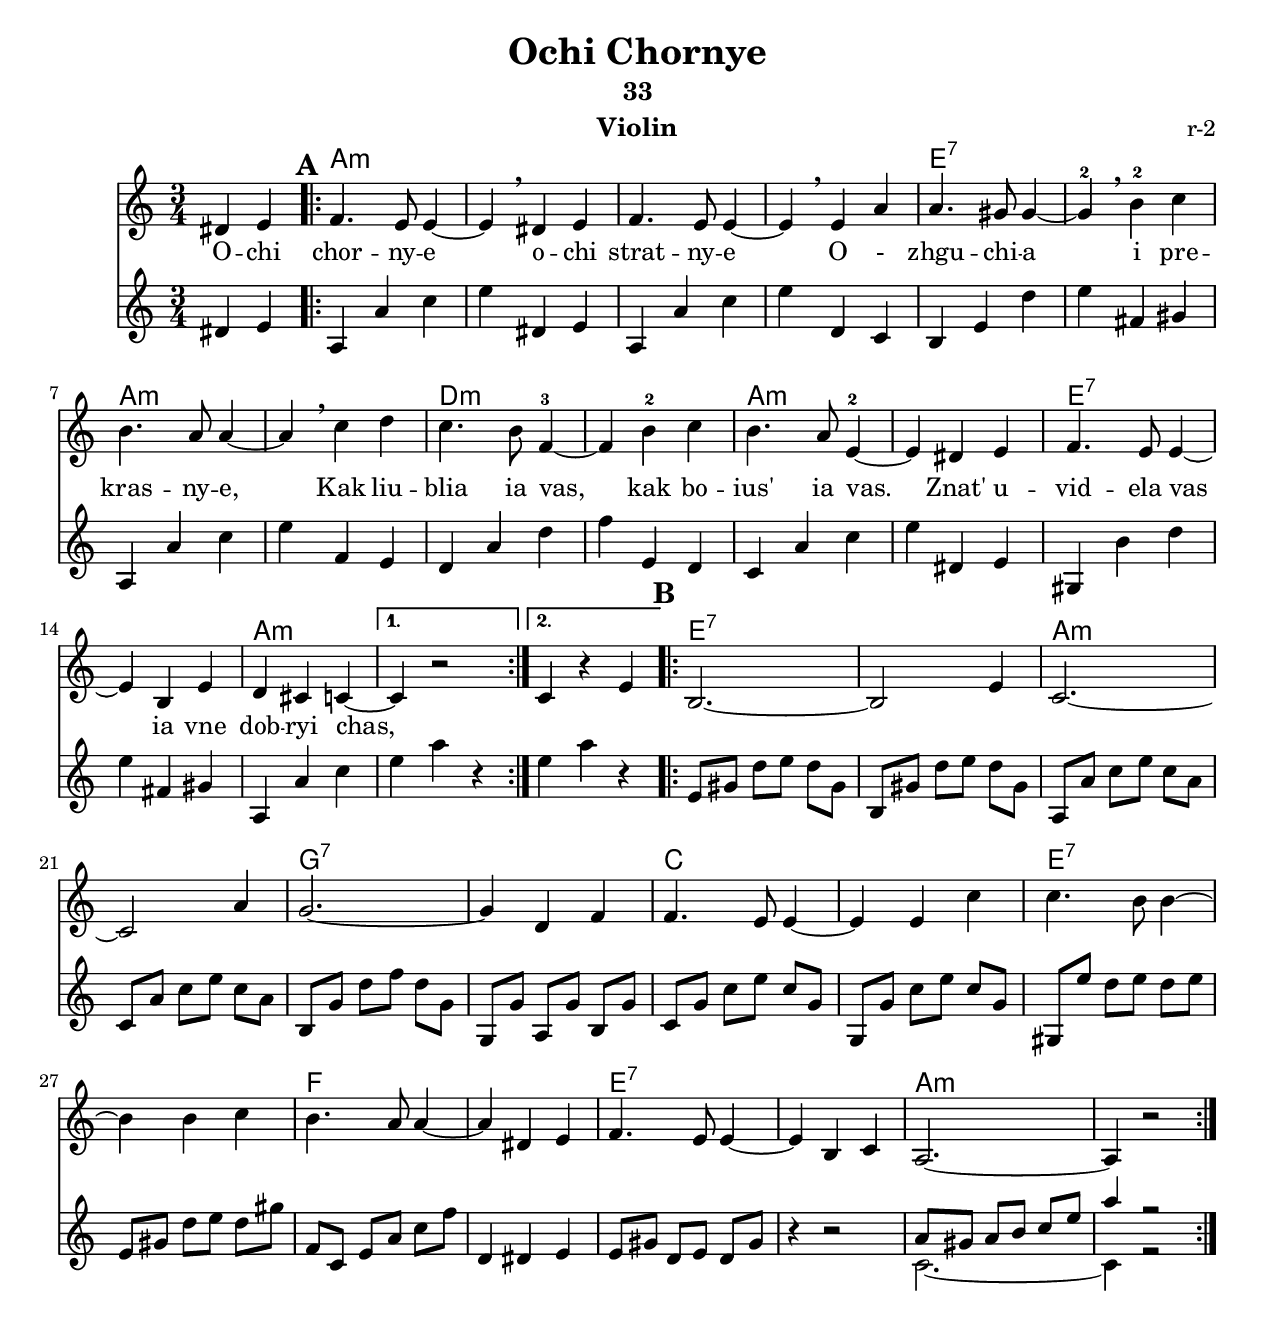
\version "2.18.0"
\include "english.ly"
\paper{
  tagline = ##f
  print-all-headers = ##t
  #(set-paper-size "letter")
}
date = #(strftime "%d-%m-%Y" (localtime (current-time)))

%\markup{ \italic{ " Updated " \date  }  }

%\markup{ Got something to say? }

global = {
  \clef treble
  \key a \minor
  \time 3/4
  \set Score.markFormatter = #format-mark-box-alphabet
}

%#################################### Melody ########################
melody = \relative c' {
  \global
  \partial 4*2 ds4 e  %lead in notes

  \repeat volta 2{
    \mark \default
    %\bar "||"
    f4. e8 e4~
    e4\breathe ds e|
    f4. e8 e4~
    e4\breathe e a

    a4. gs8 gs4~|
    gs4-2\breathe b-2 c
    b4. a8 a4~
    a4\breathe c d|

    c4. b8 f4-3~
    f4 b-2 c|
    b4. a8 e4-2~|
    e4 ds e

    f4. e8 e4~
    e4 b e
    d4 cs c~

  }
  \alternative{
    {c4 r 2 }
    {c4 r e}
  }
  % \bar "||"
  %\break
  %} repeat end
  \repeat volta 2{
    \mark \default
    % r2^\markup{\italic {"Interlude a tempo"}} e4
    b2.~
    b2 e4
    c2.~
    c2 a'4
    g2.~
    g4 d f
    f4. e8 e4~
    e4 e c'
    c4. b8 b4~
    b4 b c|
    b4. a8 a4~|
    a4 ds, e|
    f4. e8 e4~|
    e4 b c|
    a2.~
    a4 r2|
  }
}
\addlyrics {
  O -- chi chor -- ny -- e
  o -- chi strat -- ny -- e
  O - zhgu -- chi -- a
  i pre -- kras -- ny -- e,
  Kak liu -- blia ia vas,
  kak bo -- ius' ia vas.
  Znat' u -- vid -- ela vas
  ia vne dob -- ryi chas,
}

secund = \relative c' {
  \global
  \partial 4*2 ds4 e  %lead in notes
  \repeat volta 2{
    a,4 a' c
    e4 ds, e
    a,4 a' c
    e4 d, c

    b4 e d'
    e4 fs, gs  %up 8va from orig.
    a,4 a' c
    e4 f, e

    d4 a' d
    f4 e, d
    c4 a' c

    e4 ds, e
    gs,4 b' d
    e4 fs, gs  %up 8va from orig.
    a,4 a' c
  }
  \alternative{
    { e4 a r}
    {e4 a r}
  }


  % Interlude
  \repeat volta 2{
    %r4*3
    e,8[gs] d'[e] d[gs,]|
    b,8[gs']d'[e] d[gs,]
    a,8[a']c[e]c[a]
    c,8[a']c[e]c[a]

    b,8[g']d'[f]d[g,]
    g,8[g']a,[g']b,[g']
    c,8[g']c[e]c[g]
    g,8[g'] c[e]c[g]

    gs,8[e'']d[e]d[e]
    e,8[gs]d'[e] d[gs]
    f,8[c]e[a]c[f]
    d,4 ds e
    e8[gs]d[e]d[gs]
    r4 r2
    <<
      {
        a8[gs]a[b]c[e]
        a4 r2
      } \\
      {c,,2.~ c4 r2}
    >>
  }
}


%################################# Chords #######################
harmonies = \chordmode {
  \skip 2
  a4*12:m
  e4*6:7
  a4*6:m
  d4*6:m
  a4*6:m
  e4*6:7
  a4*6:m
  % Interlude
  s4*3
  e4*6:7
  a4*6:m
  g4*6:7
  c4*6
  e4*6:7
  f4*6
  e4*6:7
  a4*6:m

}



\score {
  <<
    \new ChordNames {
      \set chordChanges = ##f
      \harmonies
    }
    \new Staff
    \melody
    \new Staff \secund
  >>
  \header{
    title= "Ochi Chornye"
    subtitle="33"
    composer= "r-2"
    instrument = "Violin"
    arranger= ""
  }
  \layout{indent = 1.0\cm}
  \midi {
    \tempo 4 = 120

    % \midi { }
  }
}
%{
% more verses:
\markup{}
\markup {
  \fill-line {
    \hspace #0.1 % distance from left margin
    \column {
      \line { "1."
	\column {
	  ""
	}
      }
      \hspace #0.2 % vertical distance between verses
      \line { "2."
	\column {
	 ""
	}
      }
    }
    \hspace #0.1  % horiz. distance between columns
    \column {
      \line { "3."
	\column {
	  ""
	}
      }
      \hspace #0.2 % distance between verses
      \line { "4."
	\column {
	 ""
	}
      }
    }
    \hspace #0.1 % distance to right margin
  }
}

%}
